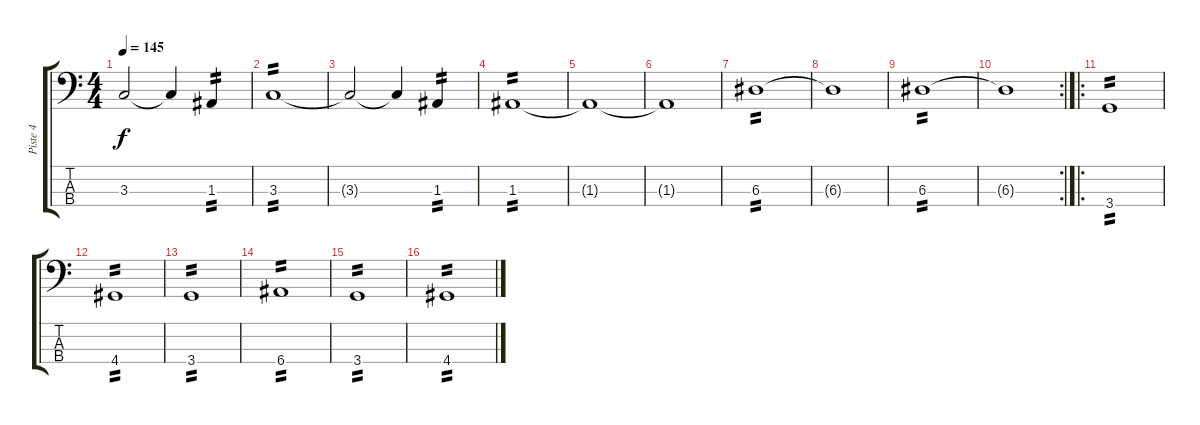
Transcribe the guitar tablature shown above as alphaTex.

\track ("Piste 4" "Piste 4") {instrument electricbasspick}
\staff {score tabs}
\tuning (G2 D2 A1 E1) {hide}
\ts (4 4)
\tempo 145
\clef f4
\ks c
3.3{t}.2{dy f} 3.3{t}.4 1.3.4{tp 2} |
3.3.1{tp 2} |
3.3{t}.2 3.3{t}.4 1.3.4{tp 2} |
1.3.1{tp 2} |
1.3{t}.1 |
1.3{t}.1 |
6.3.1{tp 2} |
6.3{t}.1 |
6.3.1{tp 2} |
\rc 2
6.3{t}.1 |
\ro
3.4.1{tp 2} |
4.4.1{tp 2} |
3.4.1{tp 2} |
6.4.1{tp 2} |
3.4.1{tp 2} |
4.4.1{tp 2}
